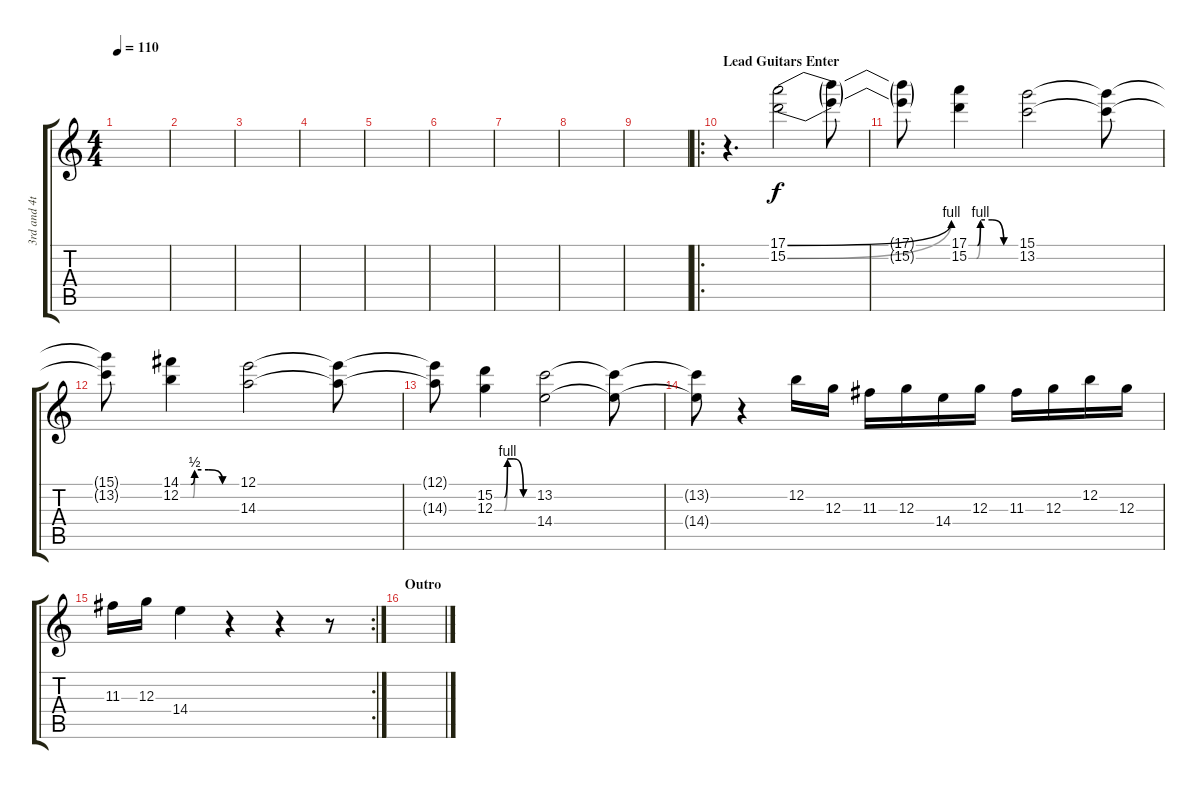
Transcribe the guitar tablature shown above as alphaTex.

\track ("3rd and 4th Echo" "3rd and 4t") {instrument distortionguitar}
\staff {score tabs}
\tuning (E4 B3 G3 D3 A2 E2) {hide}
\ts (4 4)
\tempo 110
\clef g2
\ks c
|
|
|
|
|
|
|
|
|
\ro
\section ("" "Lead Guitars Enter")
r.4{d} (17.1{be (bend 0 0 60 4)} 15.2{be (bend 0 0 60 4)}).2 (17.1{t} 15.2{t}).8 |
(17.1{t} 15.2{t}).8 (17.1{be (custom 0 0 11 0 15 4 30 4 45 0 60 0)} 15.2{be (custom 0 0 10 0 15 4 30 4 45 0 60 0)}).4 (15.1 13.2).2 (15.1{t} 13.2{t}).8 |
(15.1{t} 13.2{t}).8 (14.1{be (custom 0 0 11 0 15 2 30 2 45 0 60 0)} 12.2{be (custom 0 0 13 0 15 2 30 2 45 0 60 0)}).4 (12.1 14.3).2 (12.1{t} 14.3{t}).8 |
(12.1{t} 14.3{t}).8 (15.2{be (custom 0 0 15 0 20 4 30 4 45 0 60 0)} 12.3{be (custom 0 0 15 0 20 4 30 4 45 0 60 0)}).4 (13.2 14.4).2 (13.2{t} 14.4{t}).8 |
(13.2{t} 14.4{t}).8 r.4 12.2.16 12.3.16 11.3.16 12.3.16 14.4.16 12.3.16 11.3.16 12.3.16 12.2.16 12.3.16 |
\rc 2
11.3.16 12.3.16 14.4.4 r.4 r.4 r.8 |
\section ("" "Outro")
